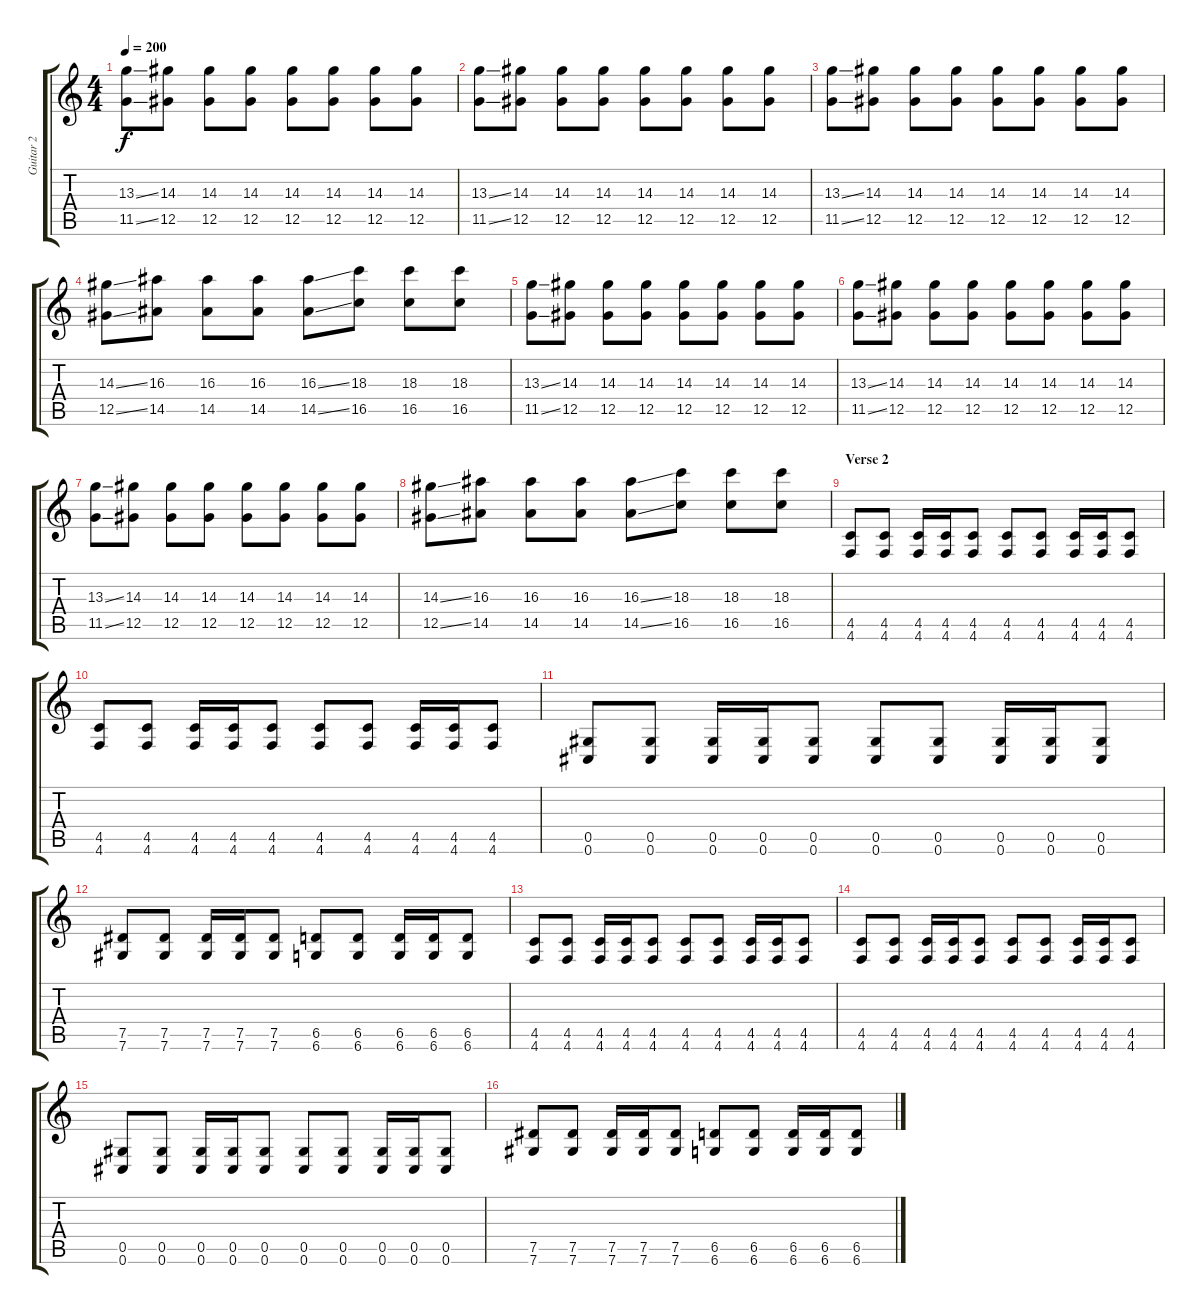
\track ("Guitar 2" "Guitar 2") {instrument distortionguitar}
\staff {score tabs}
\tuning (Eb4 Bb3 Gb3 Db3 Ab2 Db2) {hide}
\ts (4 4)
\tempo 200
\clef g2
\ks c
(13.3{ss} 11.5{ss}).8{dy f} (14.3 12.5).8 (14.3 12.5).8 (14.3 12.5).8 (14.3 12.5).8 (14.3 12.5).8 (14.3 12.5).8 (14.3 12.5).8 |
(13.3{ss} 11.5{ss}).8 (14.3 12.5).8 (14.3 12.5).8 (14.3 12.5).8 (14.3 12.5).8 (14.3 12.5).8 (14.3 12.5).8 (14.3 12.5).8 |
(13.3{ss} 11.5{ss}).8 (14.3 12.5).8 (14.3 12.5).8 (14.3 12.5).8 (14.3 12.5).8 (14.3 12.5).8 (14.3 12.5).8 (14.3 12.5).8 |
(14.3{ss} 12.5{ss}).8 (16.3 14.5).8 (16.3 14.5).8 (16.3 14.5).8 (16.3{ss} 14.5{ss}).8 (18.3 16.5).8 (18.3 16.5).8 (18.3 16.5).8 |
(13.3{ss} 11.5{ss}).8 (14.3 12.5).8 (14.3 12.5).8 (14.3 12.5).8 (14.3 12.5).8 (14.3 12.5).8 (14.3 12.5).8 (14.3 12.5).8 |
(13.3{ss} 11.5{ss}).8 (14.3 12.5).8 (14.3 12.5).8 (14.3 12.5).8 (14.3 12.5).8 (14.3 12.5).8 (14.3 12.5).8 (14.3 12.5).8 |
(13.3{ss} 11.5{ss}).8 (14.3 12.5).8 (14.3 12.5).8 (14.3 12.5).8 (14.3 12.5).8 (14.3 12.5).8 (14.3 12.5).8 (14.3 12.5).8 |
(14.3{ss} 12.5{ss}).8 (16.3 14.5).8 (16.3 14.5).8 (16.3 14.5).8 (16.3{ss} 14.5{ss}).8 (18.3 16.5).8 (18.3 16.5).8 (18.3 16.5).8 |
\section ("" "Verse 2")
(4.5 4.6).8 (4.5 4.6).8 (4.5 4.6).16 (4.5 4.6).16 (4.5 4.6).8 (4.5 4.6).8 (4.5 4.6).8 (4.5 4.6).16 (4.5 4.6).16 (4.5 4.6).8 |
(4.5 4.6).8 (4.5 4.6).8 (4.5 4.6).16 (4.5 4.6).16 (4.5 4.6).8 (4.5 4.6).8 (4.5 4.6).8 (4.5 4.6).16 (4.5 4.6).16 (4.5 4.6).8 |
(0.5 0.6).8 (0.5 0.6).8 (0.5 0.6).16 (0.5 0.6).16 (0.5 0.6).8 (0.5 0.6).8 (0.5 0.6).8 (0.5 0.6).16 (0.5 0.6).16 (0.5 0.6).8 |
(7.5 7.6).8 (7.5 7.6).8 (7.5 7.6).16 (7.5 7.6).16 (7.5 7.6).8 (6.5 6.6).8 (6.5 6.6).8 (6.5 6.6).16 (6.5 6.6).16 (6.5 6.6).8 |
(4.5 4.6).8 (4.5 4.6).8 (4.5 4.6).16 (4.5 4.6).16 (4.5 4.6).8 (4.5 4.6).8 (4.5 4.6).8 (4.5 4.6).16 (4.5 4.6).16 (4.5 4.6).8 |
(4.5 4.6).8 (4.5 4.6).8 (4.5 4.6).16 (4.5 4.6).16 (4.5 4.6).8 (4.5 4.6).8 (4.5 4.6).8 (4.5 4.6).16 (4.5 4.6).16 (4.5 4.6).8 |
(0.5 0.6).8 (0.5 0.6).8 (0.5 0.6).16 (0.5 0.6).16 (0.5 0.6).8 (0.5 0.6).8 (0.5 0.6).8 (0.5 0.6).16 (0.5 0.6).16 (0.5 0.6).8 |
(7.5 7.6).8 (7.5 7.6).8 (7.5 7.6).16 (7.5 7.6).16 (7.5 7.6).8 (6.5 6.6).8 (6.5 6.6).8 (6.5 6.6).16 (6.5 6.6).16 (6.5 6.6).8
